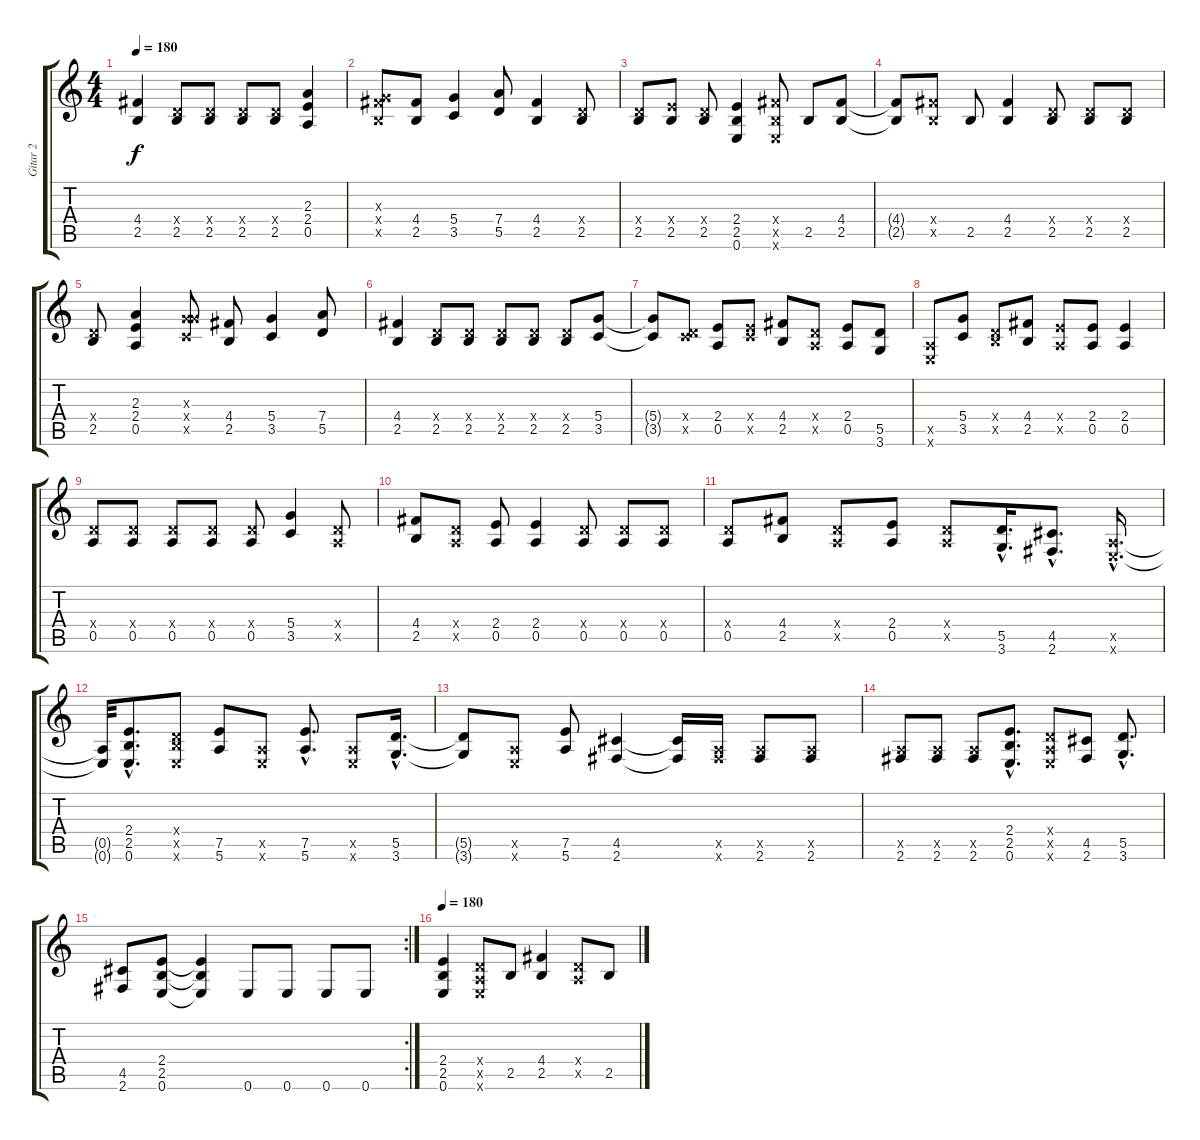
\track ("Gitar 2" "Gitar 2") {instrument distortionguitar}
\staff {score tabs}
\tuning (E4 B3 G3 D3 A2 E2) {hide}
\ts (4 4)
\tempo 180
\clef g2
\ks c
(4.4 2.5).4{dy f} (0.4{x} 2.5).8 (0.4{x} 2.5).8 (0.4{x} 2.5).8 (0.4{x} 2.5).8 (2.3 2.4 0.5).4 |
(0.3{x} 4.4{x} 2.5{x}).8 (4.4 2.5).8 (5.4 3.5).4 (7.4 5.5).8 (4.4 2.5).4 (0.4{x} 2.5).8 |
(0.4{x} 2.5).8 (2.4{x} 2.5).8 (0.4{x} 2.5).8 (2.4 2.5 0.6).4 (4.4{x} 2.5{x} 0.6{x}).8 2.5.8 (4.4 2.5).8 |
(4.4{t} 2.5{t}).8 (4.4{x} 2.5{x}).8 2.5.8 (4.4 2.5).4 (0.4{x} 2.5).8 (0.4{x} 2.5).8 (0.4{x} 2.5).8 |
(0.4{x} 2.5).8 (2.3 2.4 0.5).4 (0.3{x} 5.4{x} 3.5{x}).8 (4.4 2.5).8 (5.4 3.5).4 (7.4 5.5).8 |
(4.4 2.5).4 (0.4{x} 2.5).8 (0.4{x} 2.5).8 (0.4{x} 2.5).8 (0.4{x} 2.5).8 (0.4{x} 2.5).8 (5.4 3.5).8 |
(5.4{t} 3.5{t}).8 (0.4{x} 3.5{x}).8 (2.4 0.5).8 (2.4{x} 3.5{x}).8 (4.4 2.5).8 (0.4{x} 0.5{x}).8 (2.4 0.5).8 (5.5 3.6).8 |
(0.5{x} 0.6{x}).8 (5.4 3.5).8 (0.4{x} 2.5{x}).8 (4.4 2.5).8 (2.4{x} 0.5{x}).8 (2.4 0.5).8 (2.4 0.5).4 |
(0.4{x} 0.5).8 (0.4{x} 0.5).8 (0.4{x} 0.5).8 (0.4{x} 0.5).8 (0.4{x} 0.5).8 (5.4 3.5).4 (0.4{x} 0.5{x}).8 |
(4.4 2.5).8 (0.4{x} 0.5{x}).8 (2.4 0.5).8 (2.4 0.5).4 (0.4{x} 0.5).8 (0.4{x} 0.5).8 (0.4{x} 0.5).8 |
(0.4{x} 0.5).8 (4.4 2.5).8 (0.4{x} 0.5{x}).8 (2.4 0.5).8 (0.4{x} 0.5{x}).8 (5.5{hac} 3.6{hac}).16{d} (4.5{hac} 2.6{hac}).8{d} (0.5{hac x} 0.6{hac x}).16{d} |
(0.5{t} 0.6{t}).32 (2.4{hac} 2.5{hac} 0.6{hac}).8{d} (0.4{x} 2.5{x} 0.6{x}).8 (7.5 5.6).8 (0.5{x} 0.6{x}).8 (7.5{hac} 5.6{hac}).8{d} (0.5{x} 0.6{x}).8 (5.5{hac} 3.6{hac}).16{d} |
(5.5{t} 3.6{t}).8 (0.5{x} 0.6{x}).8 (7.5 5.6).8 (4.5 2.6).4 (4.5{t} 2.6{t}).16 (0.5{x} 2.6{x}).16 (0.5{x} 2.6).8 (0.5{x} 2.6).8 |
(0.5{x} 2.6).8 (0.5{x} 2.6).8 (0.5{x} 2.6).8 (2.4{hac} 2.5{hac} 0.6{hac}).8{d} (0.4{x} 0.5{x} 0.6{x}).8 (4.5 2.6).8 (5.5{hac} 3.6{hac}).8{d} |
\rc 2
(4.5 2.6).8 (2.4 2.5 0.6).8 (2.4{t} 2.5{t} 0.6{t}).4 0.6.8 0.6.8 0.6.8 0.6.8 |
\tempo 180
(2.4 2.5 0.6).4 (0.4{x} 0.5{x} 0.6{x}).8 2.5.8 (4.4 2.5).4 (0.4{x} 0.5{x}).8 2.5.8
